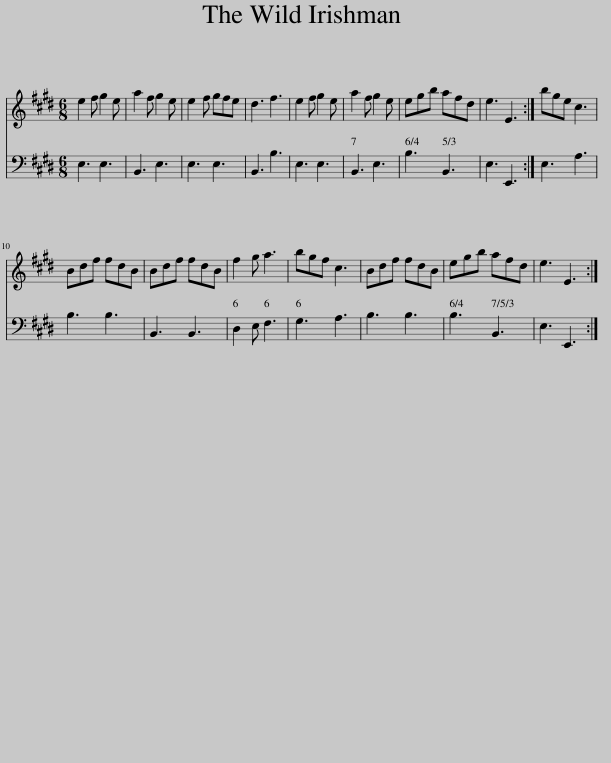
X:1
%%score 1 2
L:1/8
M:6/8
I:linebreak $
K:E
V:1 treble
V:2 bass
V:1
 e2 f g2 e | a2 f g2 e | e2 f gfe | d3 f3 | e2 f g2 e | %5
 a2 f g2 e | egb afd | e3 E3 :| bge c3 |$ Bdf fdB | %10
 Bdf fdB | f2 g a3 | bgf c3 | Bdf fdB | egb afd | %15
 e3 E3 :| %16
V:2
 E,3 E,3 | B,,3 E,3 | E,3 E,3 | B,,3 B,3 | E,3 E,3 | %5
 B,,3 E,3 | B,3 B,,3 | E,3 E,,3 :| E,3 A,3 |$ B,3 B,3 | %10
 B,,3 B,,3 | D,2 E, F,3 | G,3 A,3 | B,3 B,3 | B,3 B,,3 | %15
 E,3 E,,3 :| %16
